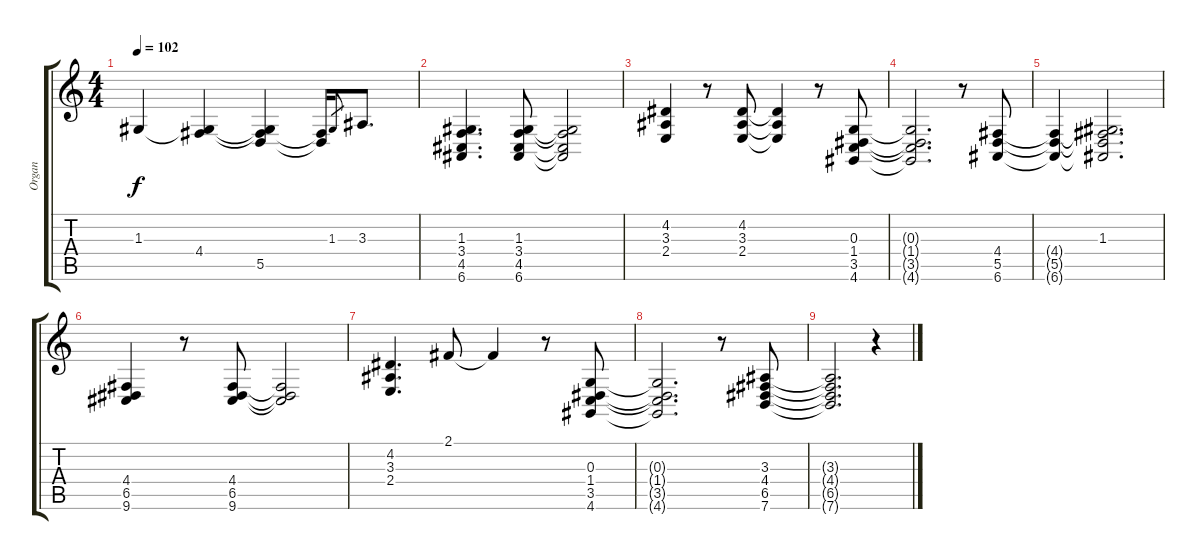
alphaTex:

\track ("Organ" "Organ") {instrument drawbarorgan}
\staff {score tabs}
\tuning (E4 B3 G3 D3 A2 E2) {hide}
\ts (4 4)
\tempo 102
\clef g2
\ks c
1.3{t}.4{dy f} (1.3{t} 4.4).4 (1.3{t} 4.4{t} 5.5).4 (4.4{t} 5.5{t}).16 1.3.8{gr} 3.3.8{d} |
(1.3 3.4 4.5 6.6).4{d} (1.3 3.4 4.5 6.6).8 (1.3{t} 3.4{t} 4.5{t} 6.6{t}).2 |
(4.2 3.3 2.4).4 r.8 (4.2 3.3 2.4).8 (4.2{t} 3.3{t} 2.4{t}).4 r.8 (0.3 1.4 3.5 4.6).8 |
(0.3{t} 1.4{t} 3.5{t} 4.6{t}).2{d} r.8 (4.4 5.5 6.6).8 |
(4.4{t} 5.5{t} 6.6{t}).4 (1.3 4.4{t} 5.5{t} 6.6{t}).2{d} |
(4.4 6.5 9.6).4 r.8 (4.4 6.5 9.6).8 (4.4{t} 6.5{t} 9.6{t}).2 |
(4.2 3.3 2.4).4{d} 2.1.8 2.1{t}.4 r.8 (0.3 1.4 3.5 4.6).8 |
(0.3{t} 1.4{t} 3.5{t} 4.6{t}).2{d} r.8 (3.3 4.4 6.5 7.6).8 |
(3.3{t} 4.4{t} 6.5{t} 7.6{t}).2{d} r.4
